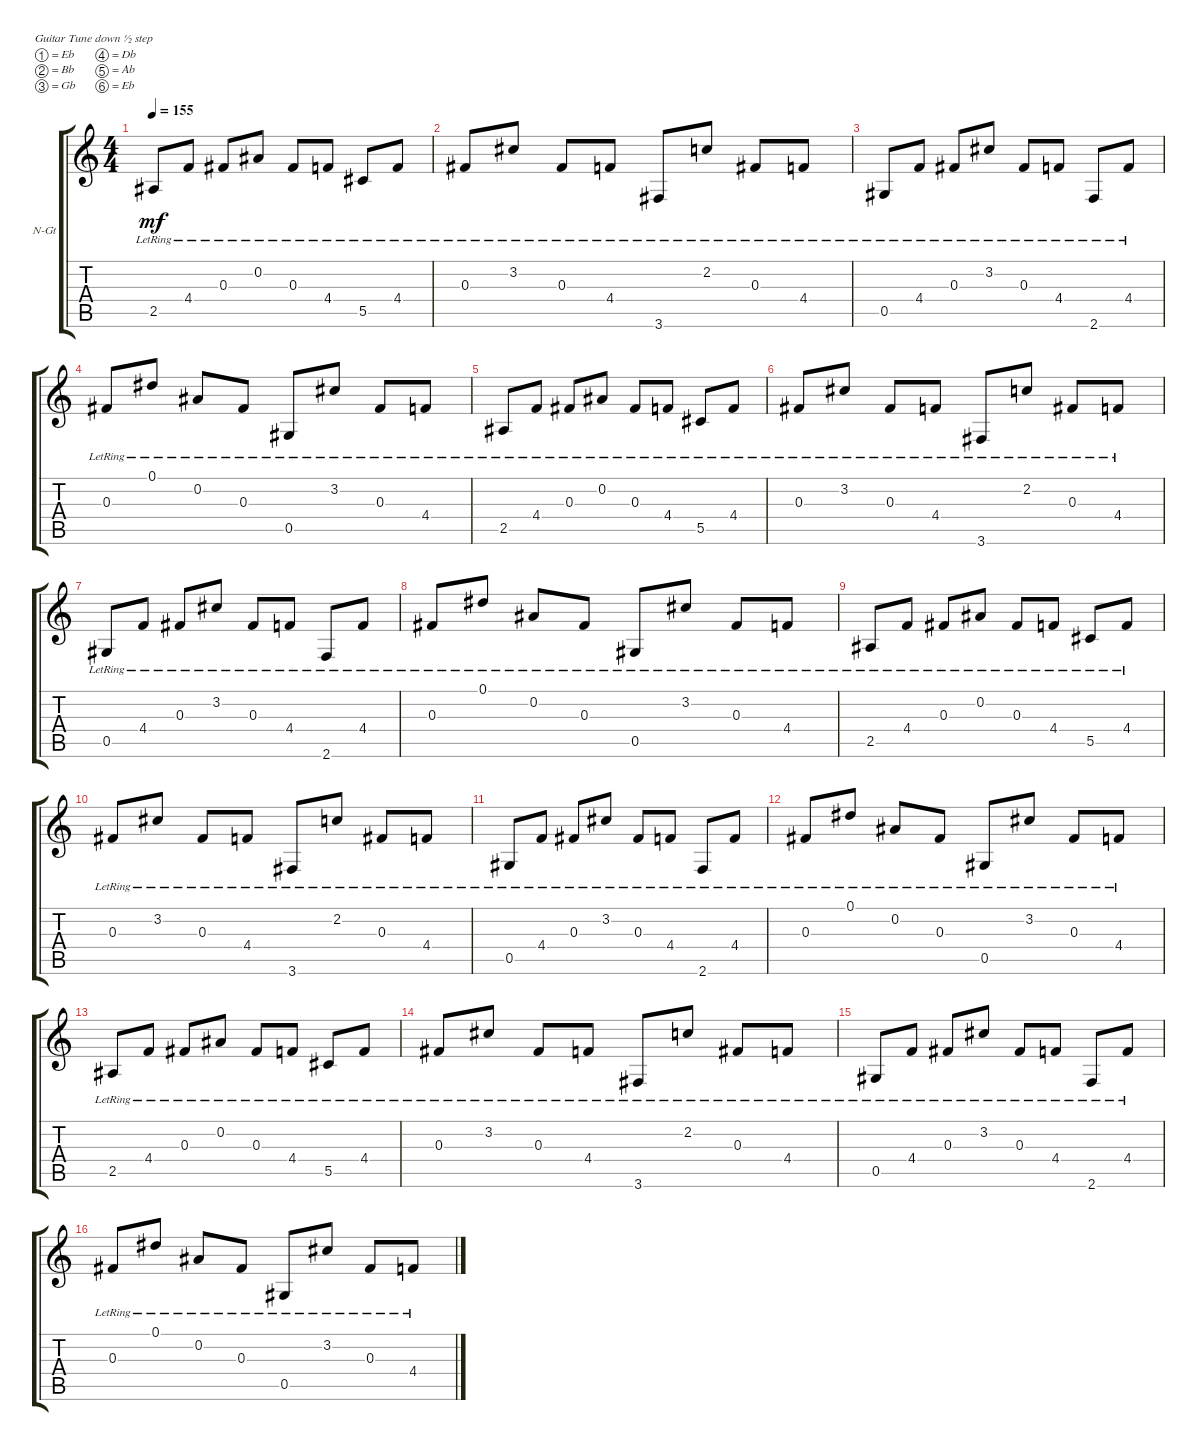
\defaultSystemsLayout 4
\bracketExtendMode groupsimilarinstruments
\firstSystemTrackNameOrientation horizontal
\otherSystemsTrackNameOrientation horizontal
\track ("Guitar 1" "N-Gt") {instrument acousticguitarnylon}
\staff {score tabs}
\tuning (Eb4 Bb3 Gb3 Db3 Ab2 Eb2)
\ts (4 4)
\tempo 155
\clef g2
\ks c
2.5{lr}.8{dy mf instrument acousticguitarnylon} 4.4{lr}.8 0.3{lr}.8 0.2{lr}.8 0.3{lr}.8 4.4{lr}.8 5.5{lr}.8 4.4{lr}.8 |
0.3{lr}.8 3.2{lr}.8 0.3{lr}.8 4.4{lr}.8 3.6{lr}.8 2.2{lr}.8 0.3{lr}.8 4.4{lr}.8 |
0.5{lr}.8 4.4{lr}.8 0.3{lr}.8 3.2{lr}.8 0.3{lr}.8 4.4{lr}.8 2.6{lr}.8 4.4{lr}.8 |
0.3{lr}.8 0.1{lr}.8 0.2{lr}.8 0.3{lr}.8 0.5{lr}.8 3.2{lr}.8 0.3{lr}.8 4.4{lr}.8 |
2.5{lr}.8 4.4{lr}.8 0.3{lr}.8 0.2{lr}.8 0.3{lr}.8 4.4{lr}.8 5.5{lr}.8 4.4{lr}.8 |
0.3{lr}.8 3.2{lr}.8 0.3{lr}.8 4.4{lr}.8 3.6{lr}.8 2.2{lr}.8 0.3{lr}.8 4.4{lr}.8 |
0.5{lr}.8 4.4{lr}.8 0.3{lr}.8 3.2{lr}.8 0.3{lr}.8 4.4{lr}.8 2.6{lr}.8 4.4{lr}.8 |
0.3{lr}.8 0.1{lr}.8 0.2{lr}.8 0.3{lr}.8 0.5{lr}.8 3.2{lr}.8 0.3{lr}.8 4.4{lr}.8 |
2.5{lr}.8 4.4{lr}.8 0.3{lr}.8 0.2{lr}.8 0.3{lr}.8 4.4{lr}.8 5.5{lr}.8 4.4{lr}.8 |
0.3{lr}.8 3.2{lr}.8 0.3{lr}.8 4.4{lr}.8 3.6{lr}.8 2.2{lr}.8 0.3{lr}.8 4.4{lr}.8 |
0.5{lr}.8 4.4{lr}.8 0.3{lr}.8 3.2{lr}.8 0.3{lr}.8 4.4{lr}.8 2.6{lr}.8 4.4{lr}.8 |
0.3{lr}.8 0.1{lr}.8 0.2{lr}.8 0.3{lr}.8 0.5{lr}.8 3.2{lr}.8 0.3{lr}.8 4.4{lr}.8 |
2.5{lr}.8 4.4{lr}.8 0.3{lr}.8 0.2{lr}.8 0.3{lr}.8 4.4{lr}.8 5.5{lr}.8 4.4{lr}.8 |
0.3{lr}.8 3.2{lr}.8 0.3{lr}.8 4.4{lr}.8 3.6{lr}.8 2.2{lr}.8 0.3{lr}.8 4.4{lr}.8 |
0.5{lr}.8 4.4{lr}.8 0.3{lr}.8 3.2{lr}.8 0.3{lr}.8 4.4{lr}.8 2.6{lr}.8 4.4{lr}.8 |
0.3{lr}.8 0.1{lr}.8 0.2{lr}.8 0.3{lr}.8 0.5{lr}.8 3.2{lr}.8 0.3{lr}.8 4.4{lr}.8
